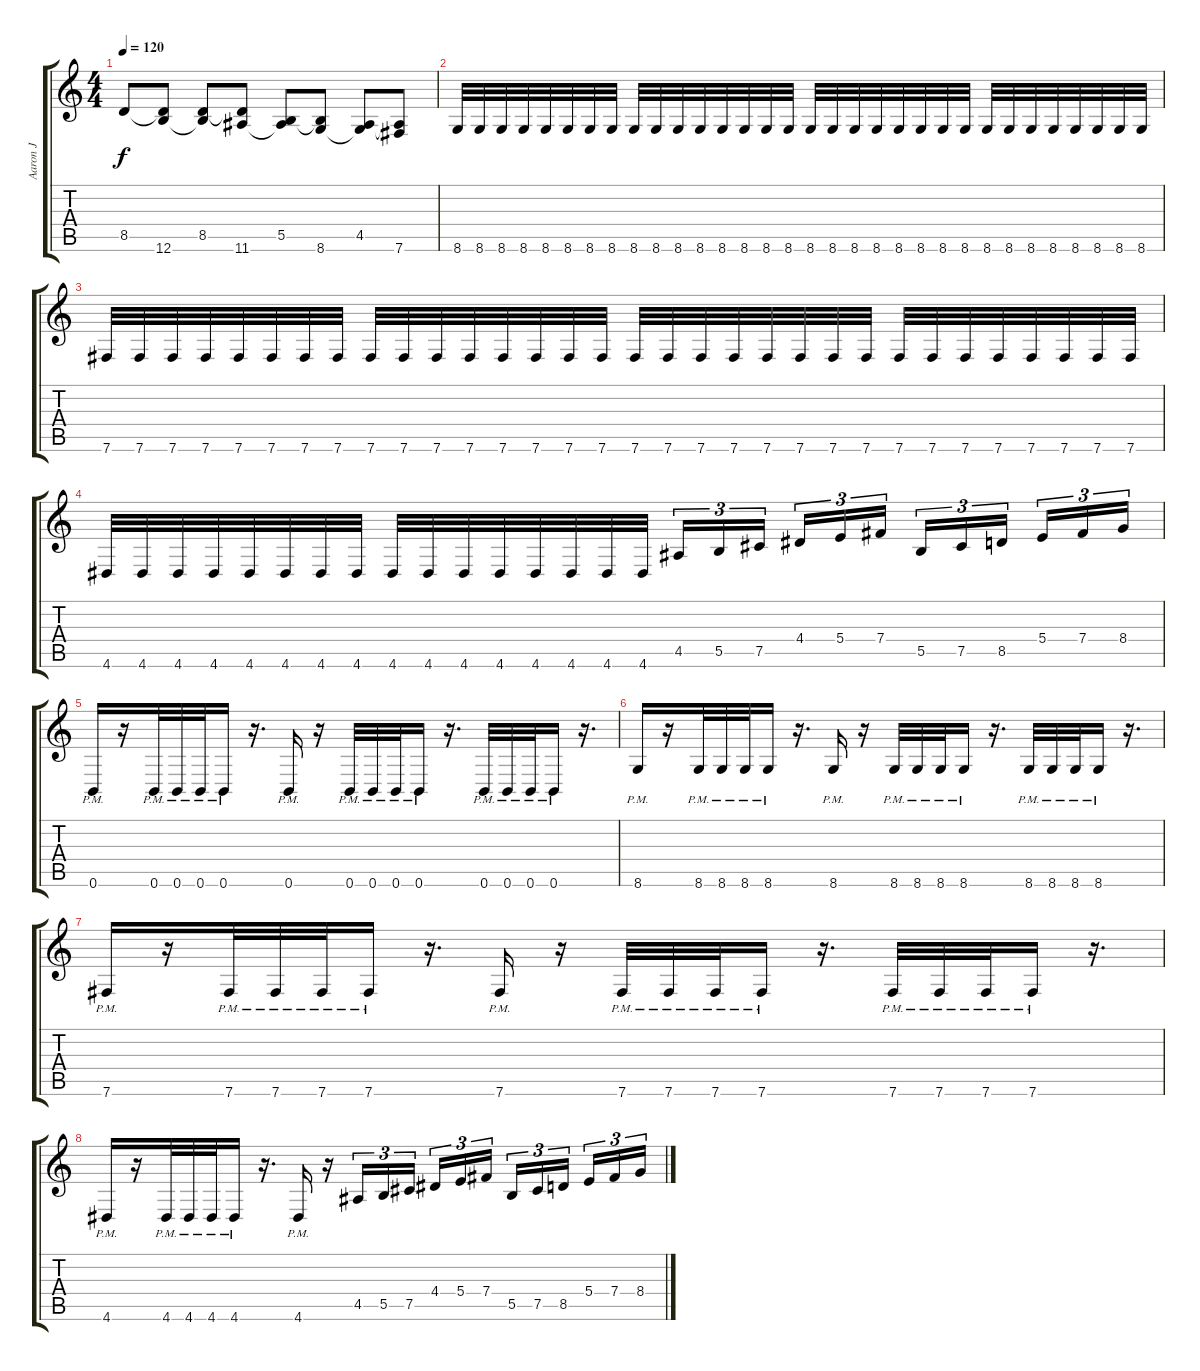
\track ("Aaron J" "Aaron J") {instrument distortionguitar}
\staff {score tabs}
\tuning (Db4 Ab3 E3 B2 Gb2 B1) {hide}
\ts (4 4)
\tempo 120
\clef g2
\ks c
8.5.8{dy f} (8.5{t} 12.6).8 (8.5 12.6{t}).8 (8.5{t} 11.6).8 (5.5 11.6{t}).8 (5.5{t} 8.6).8 (4.5 8.6{t}).8 (4.5{t} 7.6).8 |
8.6.32 8.6.32 8.6.32 8.6.32 8.6.32 8.6.32 8.6.32 8.6.32 8.6.32 8.6.32 8.6.32 8.6.32 8.6.32 8.6.32 8.6.32 8.6.32 8.6.32 8.6.32 8.6.32 8.6.32 8.6.32 8.6.32 8.6.32 8.6.32 8.6.32 8.6.32 8.6.32 8.6.32 8.6.32 8.6.32 8.6.32 8.6.32 |
7.6.32 7.6.32 7.6.32 7.6.32 7.6.32 7.6.32 7.6.32 7.6.32 7.6.32 7.6.32 7.6.32 7.6.32 7.6.32 7.6.32 7.6.32 7.6.32 7.6.32 7.6.32 7.6.32 7.6.32 7.6.32 7.6.32 7.6.32 7.6.32 7.6.32 7.6.32 7.6.32 7.6.32 7.6.32 7.6.32 7.6.32 7.6.32 |
4.6.32 4.6.32 4.6.32 4.6.32 4.6.32 4.6.32 4.6.32 4.6.32 4.6.32 4.6.32 4.6.32 4.6.32 4.6.32 4.6.32 4.6.32 4.6.32 4.5.16{tu (3 2)} 5.5.16{tu (3 2)} 7.5.16{tu (3 2)} 4.4.16{tu (3 2)} 5.4.16{tu (3 2)} 7.4.16{tu (3 2)} 5.5.16{tu (3 2)} 7.5.16{tu (3 2)} 8.5.16{tu (3 2)} 5.4.16{tu (3 2)} 7.4.16{tu (3 2)} 8.4.16{tu (3 2)} |
0.6{pm}.16 r.16 0.6{pm}.32 0.6{pm}.32 0.6{pm}.32 0.6{pm}.16 r.16{d} 0.6{pm}.16 r.16 0.6{pm}.32 0.6{pm}.32 0.6{pm}.32 0.6{pm}.16 r.16{d} 0.6{pm}.32 0.6{pm}.32 0.6{pm}.32 0.6{pm}.16 r.16{d} |
8.6{pm}.16 r.16 8.6{pm}.32 8.6{pm}.32 8.6{pm}.32 8.6{pm}.16 r.16{d} 8.6{pm}.16 r.16 8.6{pm}.32 8.6{pm}.32 8.6{pm}.32 8.6{pm}.16 r.16{d} 8.6{pm}.32 8.6{pm}.32 8.6{pm}.32 8.6{pm}.16 r.16{d} |
7.6{pm}.16 r.16 7.6{pm}.32 7.6{pm}.32 7.6{pm}.32 7.6{pm}.16 r.16{d} 7.6{pm}.16 r.16 7.6{pm}.32 7.6{pm}.32 7.6{pm}.32 7.6{pm}.16 r.16{d} 7.6{pm}.32 7.6{pm}.32 7.6{pm}.32 7.6{pm}.16 r.16{d} |
4.6{pm}.16 r.16 4.6{pm}.32 4.6{pm}.32 4.6{pm}.32 4.6{pm}.16 r.16{d} 4.6{pm}.16 r.16 4.5.16{tu (3 2)} 5.5.16{tu (3 2)} 7.5.16{tu (3 2)} 4.4.16{tu (3 2)} 5.4.16{tu (3 2)} 7.4.16{tu (3 2)} 5.5.16{tu (3 2)} 7.5.16{tu (3 2)} 8.5.16{tu (3 2)} 5.4.16{tu (3 2)} 7.4.16{tu (3 2)} 8.4.16{tu (3 2)}
